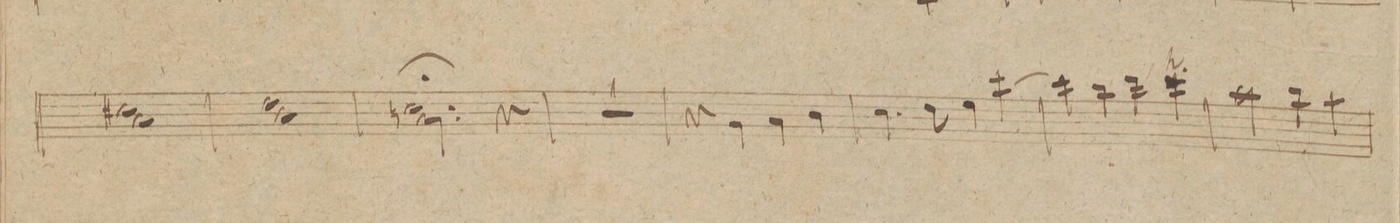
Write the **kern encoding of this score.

**kern	**dynam
*I"Violino IIdo	*
*clefG2	*
*k[f#c#g#]	*
*met(c|)	*
*M2/2	*
1a 1cc#X	.
=281	=281
1b 1dd	.
=282	=282
2.a;\ 2.ccn	.
4r	.
=283	=283
1r	.
=284	=284
4r	.
4g#\	.
4a\	.
4b\	.
=285	=285
4.cc#\	.
8dd\	.
4ee\	.
[>4ccc#\	.
=286	=286
4ccc#\]	.
4bb\	.
4ddd\	.
4bb\	.
=287	=287
2aa\	.
4bb\	.
4aa\	.
=288	=288
*-	*-
